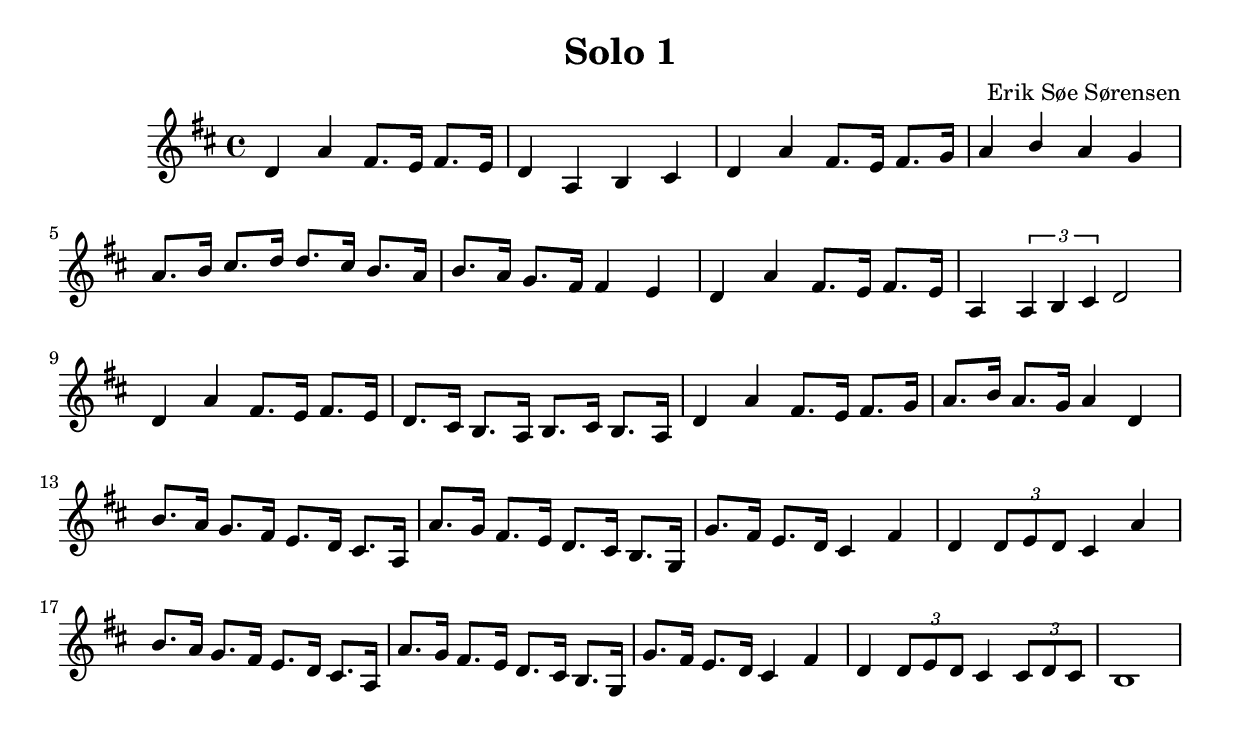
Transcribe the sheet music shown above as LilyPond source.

%% Mål: Duet, 2 violiner.

%%\include "event-listener.ly"

\version "2.18.2"
\header {
  title = "Solo 1"
  composer = "Erik Søe Sørensen"
}

OneA = {
      %% I I I V
      <<
      	\context Voice = "Violin 1" \relative {
	  | c4 g' e8. d16 e8. d16
	  | c4 g a b
	  | c4 g' e8. d16 e8. f16
	  | g4 a g f
	}
      >>
      %% iii-vi IV
      <<
      	\context Voice = "Violin 1" \relative {
      	  | g8. a16 b8. c16
      	  c8. b16 a8. g16 |
      	  | a8. g16 f8. e16
      	  e4 d |
      	}
      >>

      %% I V-I
      <<
      	\context Voice = "Violin 1" \relative {
      	  | c4 g' e8. d16 e8. d16
      	  | g,4 \tuplet 3/1 {g4 a b} c2 |
      	}
      >>

}

OneB = {
      %% I ? ? ?
      <<
      	\context Voice = "Violin 1" \relative {
	  | c4 g' e8. d16 e8. d16
	  | c8. b16 a8. g16 a8. b16 a8. g16
	  | c4 g' e8. d16 e8. f16
	  | g8. a16 g8. f16 g4 c,4
	}
      >>
      %% ??
      <<
      	\context Voice = "Violin 1" \relative {
%      	  | a8. g16 f8. e16 d4 f4
      	  | a8. g16 f8. e16 d8. c16 b8. g16
	  | g'8. f16 e8. d16 c8. b16 a8. f16
	  | f'8. e16 d8. c16 b4 e4
	  | c4 \tuplet 3/2 {c8 d c} b4 g'4
      	}
      >>

      <<
      	\context Voice = "Violin 1" \relative {
      	  | a8. g16 f8. e16 d8. c16 b8. g16
	  | g'8. f16 e8. d16 c8. b16 a8. f16
	  | f'8. e16 d8. c16 b4 e4
	  | c4 \tuplet 3/2 {c8 d c} b4 \tuplet 3/2 {b8 c b}
	  | a1
      	}
      >>
      %% iii-vi IV
      % <<
      % 	\context Voice = "Violin 1" \relative {
      % 	  | g8. a16 b8. c16
      % 	  c8. b16 a8. g16 |
      % 	  | a8. g16 f8. e16
      % 	  e4 d |
      % 	}
      % >>

      % %% I V-I
      % <<
      % 	\context Voice = "Violin 1" \relative {
      % 	  | c4 g' e8. d16 e8. d16
      % 	  | g,4 \tuplet 3/1 {g4 a b} c2 |
      % 	}
      % >>

}

musik = \transpose c d' {
  \time 4/4
  \key c \major
  {
    <<
      %% Create voices:
      \context Voice = "Violin 1" {\voiceOne}
    >>

    %% Major part:
    \OneA
    \OneB
  }
}

\score {
  \musik
  \layout { }
}
%showLastLength = R1*3
\score {
  \new Staff \with {midiInstrument = #"violin"} {
    \unfoldRepeats \musik
  }
  \midi {
    midiInstrument = violin
    \tempo 4 = 120
  }
}
